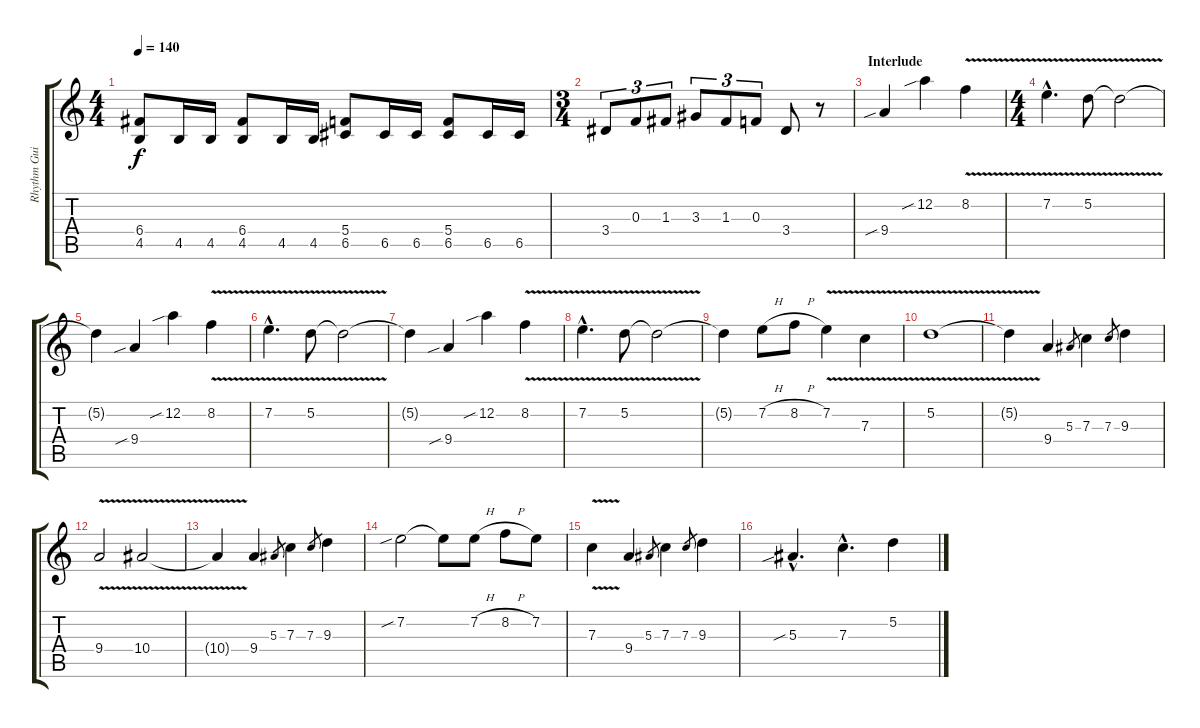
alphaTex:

\track ("Rhythm Guitar" "Rhythm Gui") {instrument distortionguitar}
\staff {score tabs}
\tuning (D4 A3 F3 C3 G2 D2) {hide}
\ts (4 4)
\tempo 140
\clef g2
\ks c
(6.4 4.5).8{dy f} 4.5.16 4.5.16 (6.4 4.5).8 4.5.16 4.5.16 (5.4 6.5).8 6.5.16 6.5.16 (5.4 6.5).8 6.5.16 6.5.16 |
\ts (3 4)
3.4.8{tu (3 2)} 0.3.8{tu (3 2)} 1.3.8{tu (3 2)} 3.3.8{tu (3 2)} 1.3.8{tu (3 2)} 0.3.8{tu (3 2)} 3.4.8 r.8 |
\section ("" "Interlude")
9.4{sib}.4 12.2{sib}.4 8.2{v}.4 |
\ts (4 4)
7.2{v hac}.4{d} 5.2{v}.8 5.2{t}.2 |
5.2{t}.4 9.4{sib}.4 12.2{sib}.4 8.2{v}.4 |
7.2{v hac}.4{d} 5.2{v}.8 5.2{t}.2 |
5.2{t}.4 9.4{sib}.4 12.2{sib}.4 8.2{v}.4 |
7.2{v hac}.4{d} 5.2{v}.8 5.2{t}.2 |
5.2{t}.4 7.2{h}.8 8.2{h}.8 7.2{v}.4 7.3{v}.4 |
5.2{v}.1 |
5.2{t}.4 9.4.4 5.3.8{gr} 7.3.4 7.3.8{gr} 9.3.4 |
9.4{v}.2 10.4{v}.2 |
10.4{t}.4 9.4.4 5.3.8{gr} 7.3.4 7.3.8{gr} 9.3.4 |
7.2{sib}.2 7.2{t}.8 7.2{h}.8 8.2{h}.8 7.2.8 |
7.3{v}.4 9.4.4 5.3.8{gr} 7.3.4 7.3.8{gr} 9.3.4 |
5.3{sib hac}.4{d} 7.3{hac}.4{d} 5.2.4
